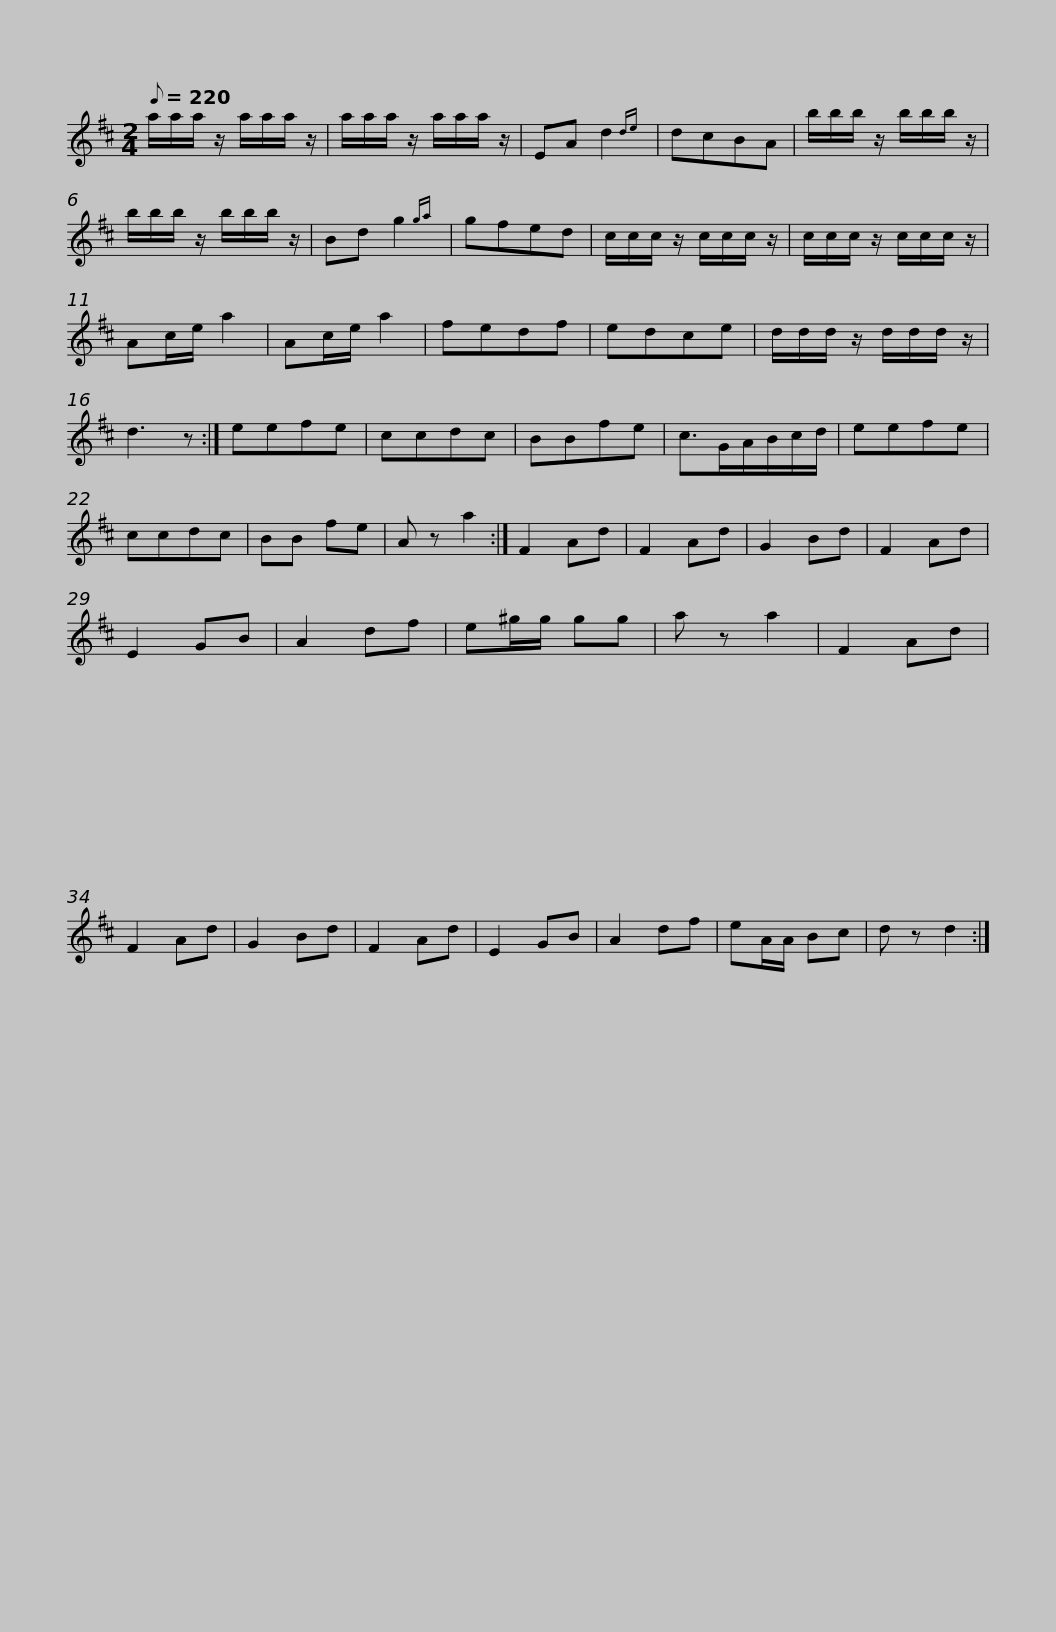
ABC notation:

X:1
L:1/8
Q:1/8=220
M:2/4
I:linebreak $
K:none
V:1 treble transpose="8 "
V:1
[K:D] a/a/a/ z/ a/a/a/ z/ | a/a/a/ z/ a/a/a/ z/ | EA d2{de} | dcBA | b/b/b/ z/ b/b/b/ z/ | %5
 b/b/b/ z/ b/b/b/ z/ |$ Bd g2{ga} | gfed | c/c/c/ z/ c/c/c/ z/ | c/c/c/ z/ c/c/c/ z/ | %10
 Ac/e/ a2 | Ac/e/ a2 | fedf | edce |$ d/d/d/ z/ d/d/d/ z/ | %15
 d3 z :| eefe | ccdc | BBfe | c>GA/B/c/d/ | %20
 eefe | ccdc | BB fe | A z a2 :|$ F2 Ad | %25
 F2 Ad | G2 Bd | F2 Ad | E2 GB | A2 df | %30
 e^g/g/ gg | a z a2 | F2 Ad | F2 Ad | G2 Bd | %35
 F2 Ad | E2 GB |$ A2 df | eA/A/ Bc | d z d2 :| %40
